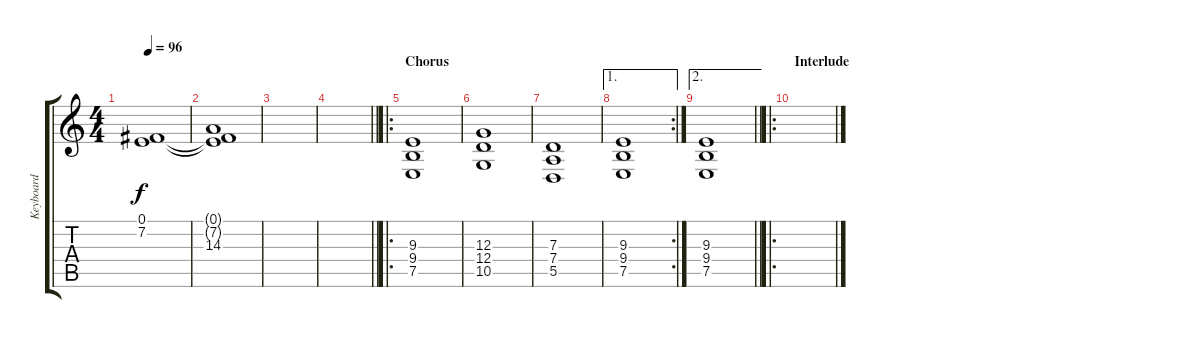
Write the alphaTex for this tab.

\track ("Keyboard" "Keyboard") {instrument stringensemble2}
\staff {score tabs}
\tuning (E4 B3 G3 D3 A2 E2) {hide}
\ts (4 4)
\tempo 96
\clef g2
\ks c
(0.1{t} 7.2).1{dy f} |
(0.1{t} 7.2{t} 14.3).1 |
|
\barLineRight lightlight
|
\ro
\section ("" "Chorus")
(9.3 9.4 7.5).1 |
(12.3 12.4 10.5).1 |
(7.3 7.4 5.5).1 |
\ae 1
\rc 2
(9.3 9.4 7.5).1 |
\ae 2
\barLineRight lightlight
(9.3 9.4 7.5).1 |
\ro
\section ("" "Interlude")
